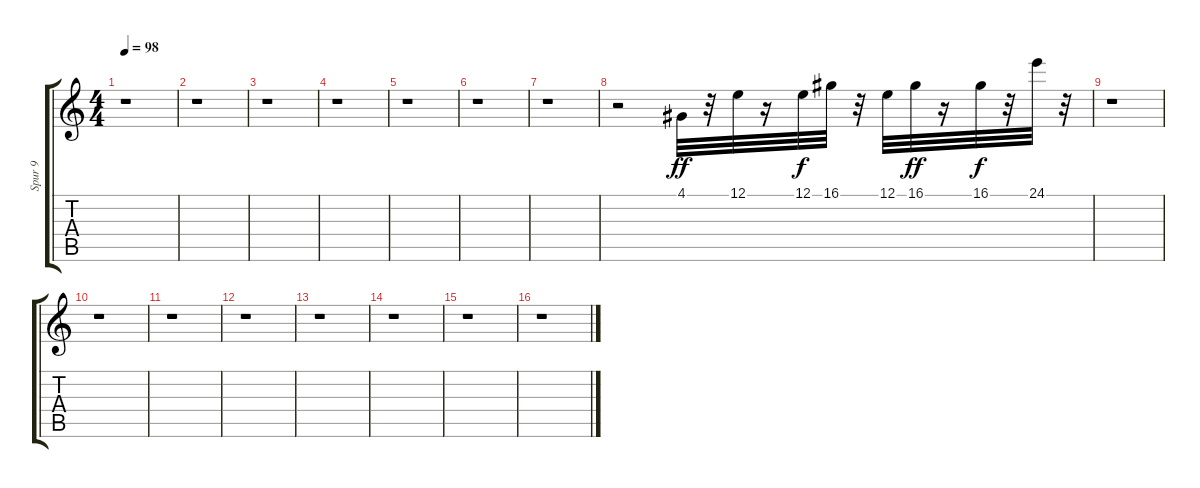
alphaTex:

\track ("Spur 9" "Spur 9") {instrument stringensemble1}
\staff {score tabs}
\tuning (E4 B3 G3 D3 A2 E2) {hide}
\ts (4 4)
\tempo 98
\clef g2
\ks c
r.1{dy f} |
r.1 |
r.1 |
r.1 |
r.1 |
r.1 |
r.1 |
r.2 4.1.32{dy ff instrument stringensemble1} r.32 12.1.32 r.16 12.1.32{dy f} 16.1.32 r.32 12.1.32 16.1.32{dy ff} r.16 16.1.32{dy f} r.32 24.1.32 r.32 |
r.1 |
r.1 |
r.1 |
r.1 |
r.1 |
r.1 |
r.1 |
r.1
